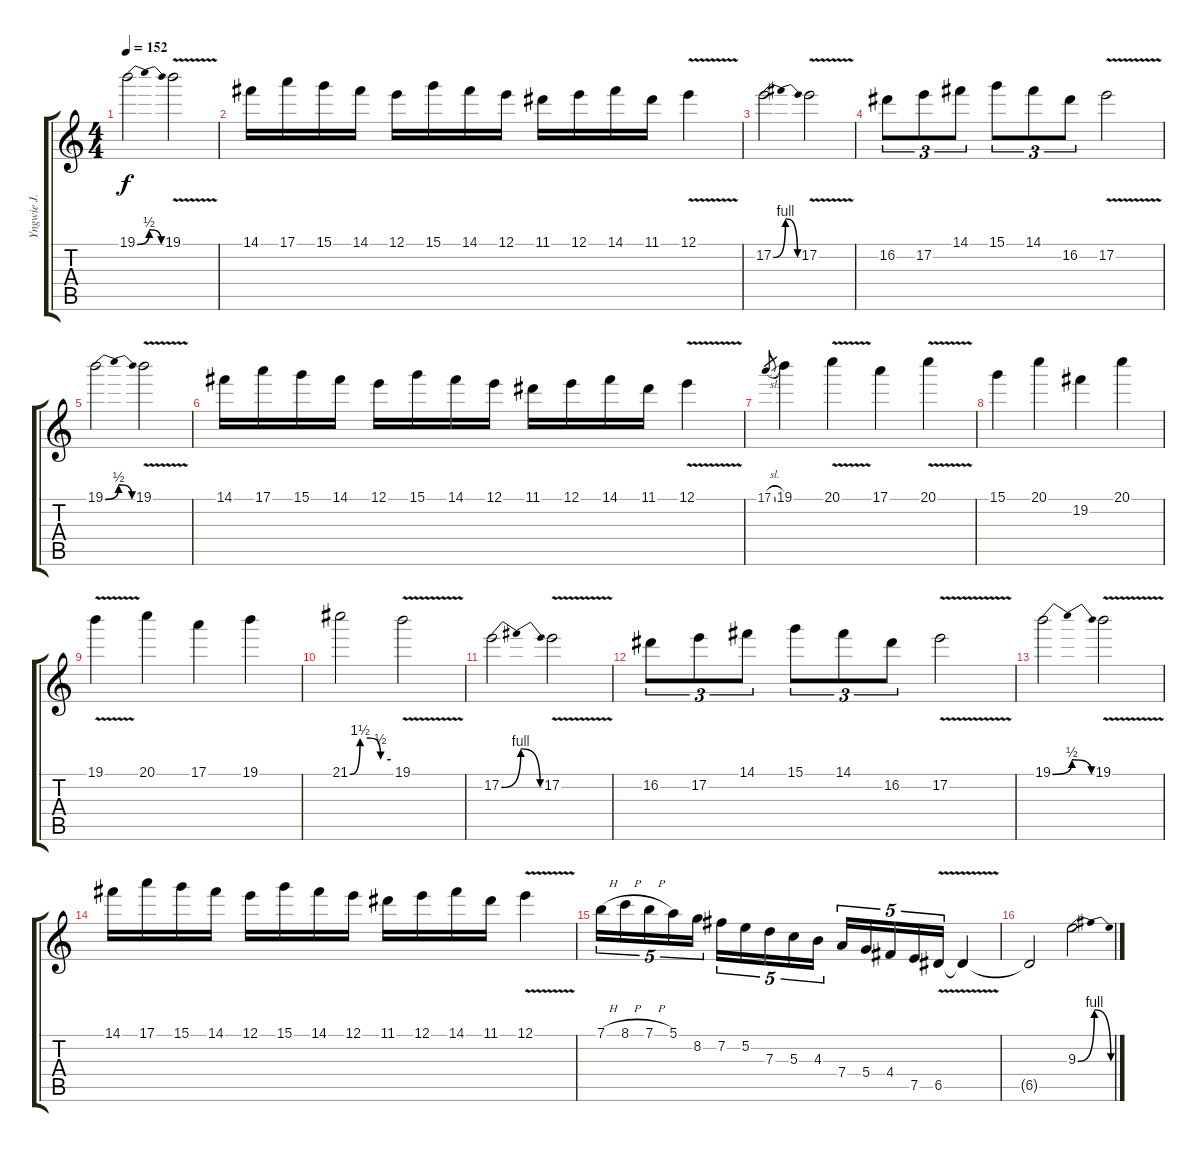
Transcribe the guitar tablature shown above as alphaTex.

\track ("Yngwie J. Malmsteen (Guitar 1)" "Yngwie J. ") {instrument overdrivenguitar}
\staff {score tabs}
\tuning (E4 B3 G3 D3 A2 E2) {hide}
\ts (4 4)
\tempo 152
\clef g2
\ks c
19.1{be (bendrelease 0 0 15 2 30 2 60 0)}.2{dy f} 19.1{v}.2 |
14.1.16 17.1.16 15.1.16 14.1.16 12.1.16 15.1.16 14.1.16 12.1.16 11.1.16 12.1.16 14.1.16 11.1.16 12.1{v}.4 |
17.2{be (bendrelease 0 0 15 4 30 4 60 0)}.2 17.2{v}.2 |
16.2.8{tu (3 2)} 17.2.8{tu (3 2)} 14.1.8{tu (3 2)} 15.1.8{tu (3 2)} 14.1.8{tu (3 2)} 16.2.8{tu (3 2)} 17.2{v}.2 |
19.1{be (bendrelease 0 0 15 2 30 2 60 0)}.2 19.1{v}.2 |
14.1.16 17.1.16 15.1.16 14.1.16 12.1.16 15.1.16 14.1.16 12.1.16 11.1.16 12.1.16 14.1.16 11.1.16 12.1{v}.4 |
17.1{sl}.8{gr} 19.1.4 20.1{v}.4 17.1.4 20.1{v}.4 |
15.1.4 20.1.4 19.2.4 20.1.4 |
19.1{v}.4 20.1.4 17.1.4 19.1.4 |
21.1{be (custom 0 0 15 6 30 6 45 2 60 2)}.2 19.1{v}.2 |
17.2{be (bendrelease 0 0 15 4 30 4 60 0)}.2 17.2{v}.2 |
16.2.8{tu (3 2)} 17.2.8{tu (3 2)} 14.1.8{tu (3 2)} 15.1.8{tu (3 2)} 14.1.8{tu (3 2)} 16.2.8{tu (3 2)} 17.2{v}.2 |
19.1{be (bendrelease 0 0 15 2 30 2 60 0)}.2 19.1{v}.2 |
14.1.16 17.1.16 15.1.16 14.1.16 12.1.16 15.1.16 14.1.16 12.1.16 11.1.16 12.1.16 14.1.16 11.1.16 12.1{v}.4 |
7.1{h}.16{tu (5 4) instrument overdrivenguitar} 8.1{h}.16{tu (5 4)} 7.1{h}.16{tu (5 4)} 5.1.16{tu (5 4)} 8.2.16{tu (5 4)} 7.2.16{tu (5 4)} 5.2.16{tu (5 4)} 7.3.16{tu (5 4)} 5.3.16{tu (5 4)} 4.3.16{tu (5 4)} 7.4.16{tu (5 4)} 5.4.16{tu (5 4)} 4.4.16{tu (5 4)} 7.5.16{tu (5 4)} 6.5{v}.16{tu (5 4)} 6.5{t}.4 |
6.5{t}.2 9.3{be (bendrelease 0 0 15 4 30 4 60 0)}.2
